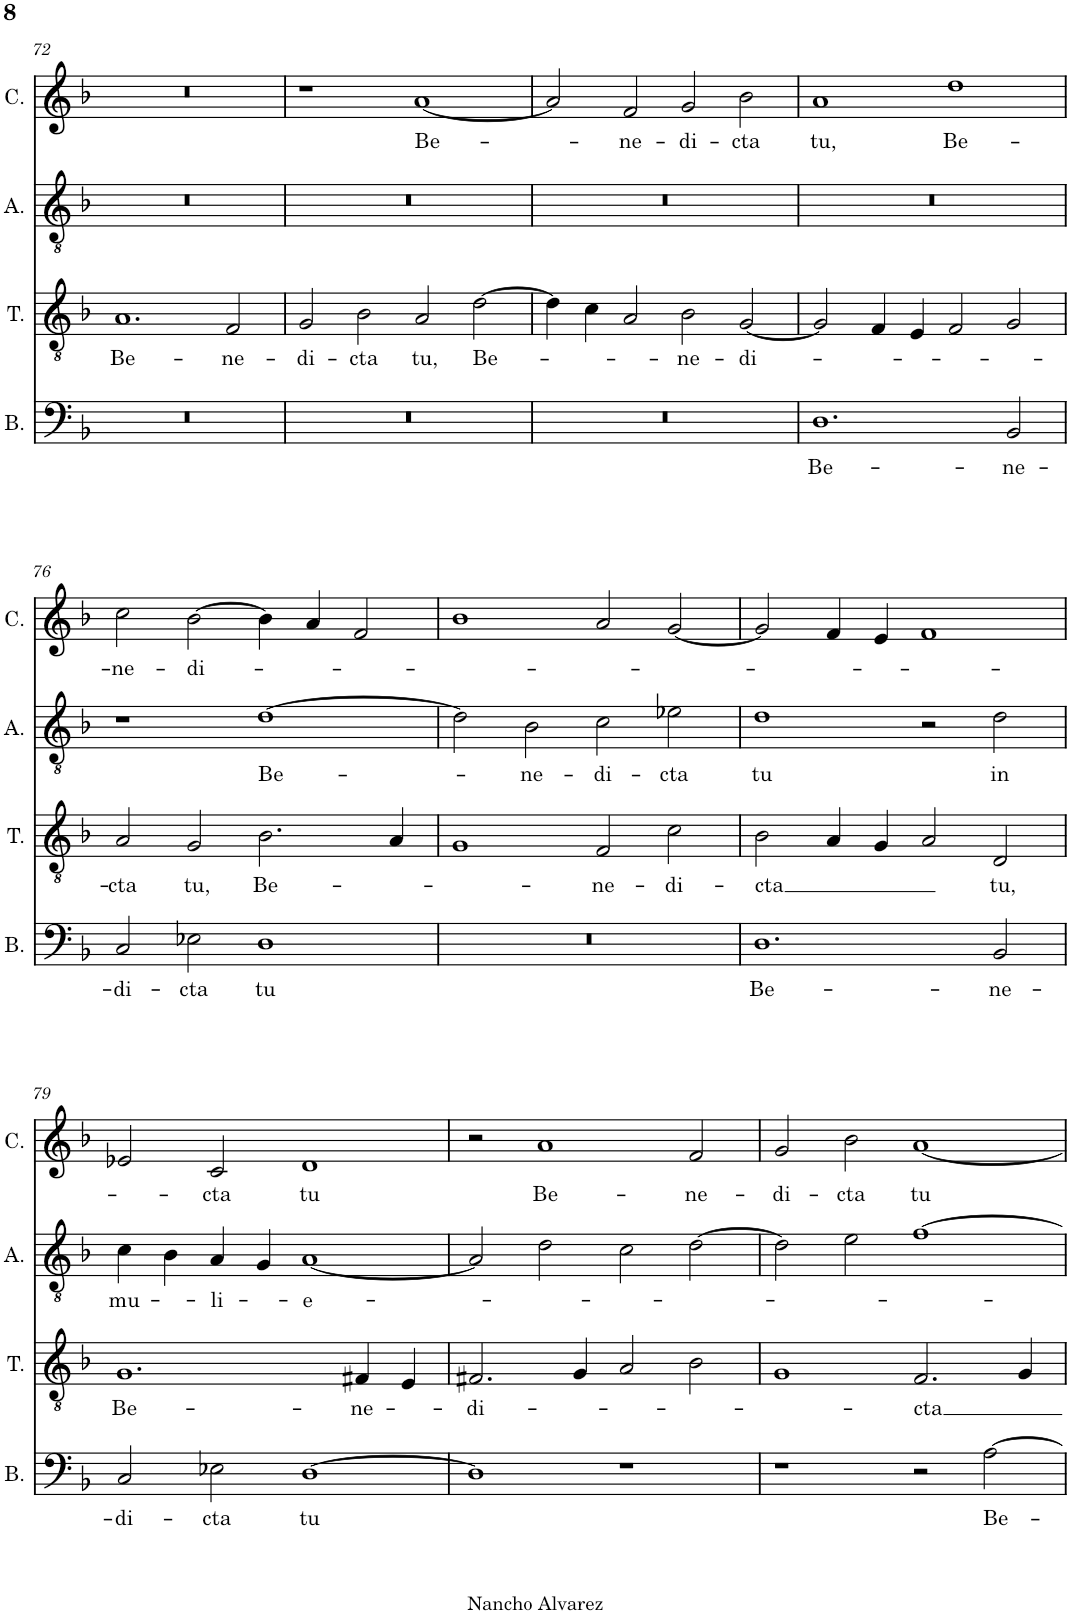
**kern	**text	**kern	**text	**kern	**text	**kern	**text
*part4	*part4	*part3	*part3	*part2	*part2	*part1	*part1
*staff4	*staff4	*staff3	*staff3	*staff2	*staff2	*staff1	*staff1
*I"Bassus	*	*I"Tenor	*	*I"Altus	*	*I"Cantus	*
*I'B.	*	*I'T.	*	*I'A.	*	*I'C.	*
!!LO:PB:g=z
*clefF4	*	*clefGv2	*	*clefGv2	*	*clefG2	*
*k[b-]	*	*k[b-]	*	*k[b-]	*	*k[b-]	*
*M4/2	*	*M4/2	*	*M4/2	*	*M4/2	*
=72	=72	=72	=72	=72	=72	=72	=72
!	!	!	!LO:LY:b	!	!	!	!
0r	.	1.A	Be-	0r	.	0r	.
!	!	!	!LO:LY:b	!	!	!	!
.	.	2F/	-ne-	.	.	.	.
=73	=73	=73	=73	=73	=73	=73	=73
!	!	!	!LO:LY:b	!	!	!	!
0r	.	2G/	-di-	0r	.	1r	.
!	!	!	!LO:LY:b	!	!	!	!
.	.	2B-\	-cta	.	.	.	.
!	!	!	!LO:LY:b	!	!	!	!LO:LY:b
.	.	2A/	tu,	.	.	[1a	Be-
!	!	!	!LO:LY:b	!	!	!	!
.	.	[2d\	Be-	.	.	.	.
=74	=74	=74	=74	=74	=74	=74	=74
0r	.	4d\]	.	0r	.	2a/]	.
.	.	4c\	.	.	.	.	.
!	!	!	!	!	!	!	!LO:LY:b
.	.	2A/	.	.	.	2f/	-ne-
!	!	!	!LO:LY:b	!	!	!	!LO:LY:b
.	.	2B-\	-ne-	.	.	2g/	-di-
!	!	!	!LO:LY:b	!	!	!	!LO:LY:b
.	.	[2G/	-di-	.	.	2b-\	-cta
=75	=75	=75	=75	=75	=75	=75	=75
!	!LO:LY:b	!	!	!	!	!	!LO:LY:b
1.D	Be-	2G/]	.	0r	.	1a	tu,
.	.	4F/	.	.	.	.	.
.	.	4E/	.	.	.	.	.
!	!	!	!	!	!	!	!LO:LY:b
.	.	2F/	.	.	.	1dd	Be-
!	!LO:LY:b	!	!	!	!	!	!
2BB-/	-ne-	2G/	.	.	.	.	.
!!LO:LB:g=z
=76	=76	=76	=76	=76	=76	=76	=76
!	!LO:LY:b	!	!LO:LY:b	!	!	!	!LO:LY:b
2C/	-di-	2A/	-cta	1r	.	2cc\	-ne-
!	!LO:LY:b	!	!LO:LY:b	!	!	!	!LO:LY:b
2E-X\	-cta	2G/	tu,	.	.	[2b-\	-di-
!	!LO:LY:b	!	!LO:LY:b	!	!LO:LY:b	!	!
1D	tu	2.B-\	Be-	[1d	Be-	4b-\]	.
.	.	.	.	.	.	4a/	.
.	.	.	.	.	.	2f/	.
.	.	4A/	.	.	.	.	.
=77	=77	=77	=77	=77	=77	=77	=77
0r	.	1G	.	2d\]	.	1b-	.
!	!	!	!	!	!LO:LY:b	!	!
.	.	.	.	2B-\	-ne-	.	.
!	!	!	!LO:LY:b	!	!LO:LY:b	!	!
.	.	2F/	-ne-	2c\	-di-	2a/	.
!	!	!	!LO:LY:b	!	!LO:LY:b	!	!
.	.	2c\	-di-	2e-X\	-cta	[2g/	.
=78	=78	=78	=78	=78	=78	=78	=78
!	!LO:LY:b	!	!LO:LY:b	!	!LO:LY:b	!	!
1.D	Be-	2B-\	-cta	1d	tu	2g/]	.
.	.	4A/	.	.	.	4f/	.
.	.	4G/	.	.	.	4e/	.
.	.	2A/	.	2r	.	1f	.
!	!LO:LY:b	!	!LO:LY:b	!	!LO:LY:b	!	!
2BB-/	-ne-	2D/	tu,	2d\	in	.	.
!!LO:LB:g=z
=79	=79	=79	=79	=79	=79	=79	=79
!	!LO:LY:b	!	!LO:LY:b	!	!LO:LY:b	!	!
2C/	-di-	1.G	Be-	4c\	mu-	2e-X/	.
.	.	.	.	4B-\	.	.	.
!	!LO:LY:b	!	!	!	!LO:LY:b	!	!LO:LY:b
2E-X\	-cta	.	.	4A/	-li-	2c/	-cta
.	.	.	.	4G/	.	.	.
!	!LO:LY:b	!	!	!	!LO:LY:b	!	!LO:LY:b
[1D	tu	.	.	[1A	-e-	1d	tu
!	!	!	!LO:LY:b	!	!	!	!
.	.	4F#X/	-ne-	.	.	.	.
.	.	4E/	.	.	.	.	.
=80	=80	=80	=80	=80	=80	=80	=80
!	!	!	!LO:LY:b	!	!	!	!
1D]	.	2.F#X/	-di-	2A/]	.	2r	.
!	!	!	!	!	!	!	!LO:LY:b
.	.	.	.	2d\	.	1a	Be-
.	.	4G/	.	.	.	.	.
1r	.	2A/	.	2c\	.	.	.
!	!	!	!	!	!	!	!LO:LY:b
.	.	2B-\	.	[2d\	.	2f/	-ne-
=81	=81	=81	=81	=81	=81	=81	=81
!	!	!	!	!	!	!	!LO:LY:b
1r	.	1G	.	2d\]	.	2g/	-di-
!	!	!	!	!	!	!	!LO:LY:b
.	.	.	.	2e\	.	2b-\	-cta
!	!	!	!LO:LY:b	!	!	!	!LO:LY:b
2r	.	2.F/	-cta	[1f	.	[1a	tu
!	!LO:LY:b	!	!	!	!	!	!
[2A\	Be-	.	.	.	.	.	.
.	.	4G/	.	.	.	.	.
=	=	=	=	=	=	=	=
*-	*-	*-	*-	*-	*-	*-	*-
